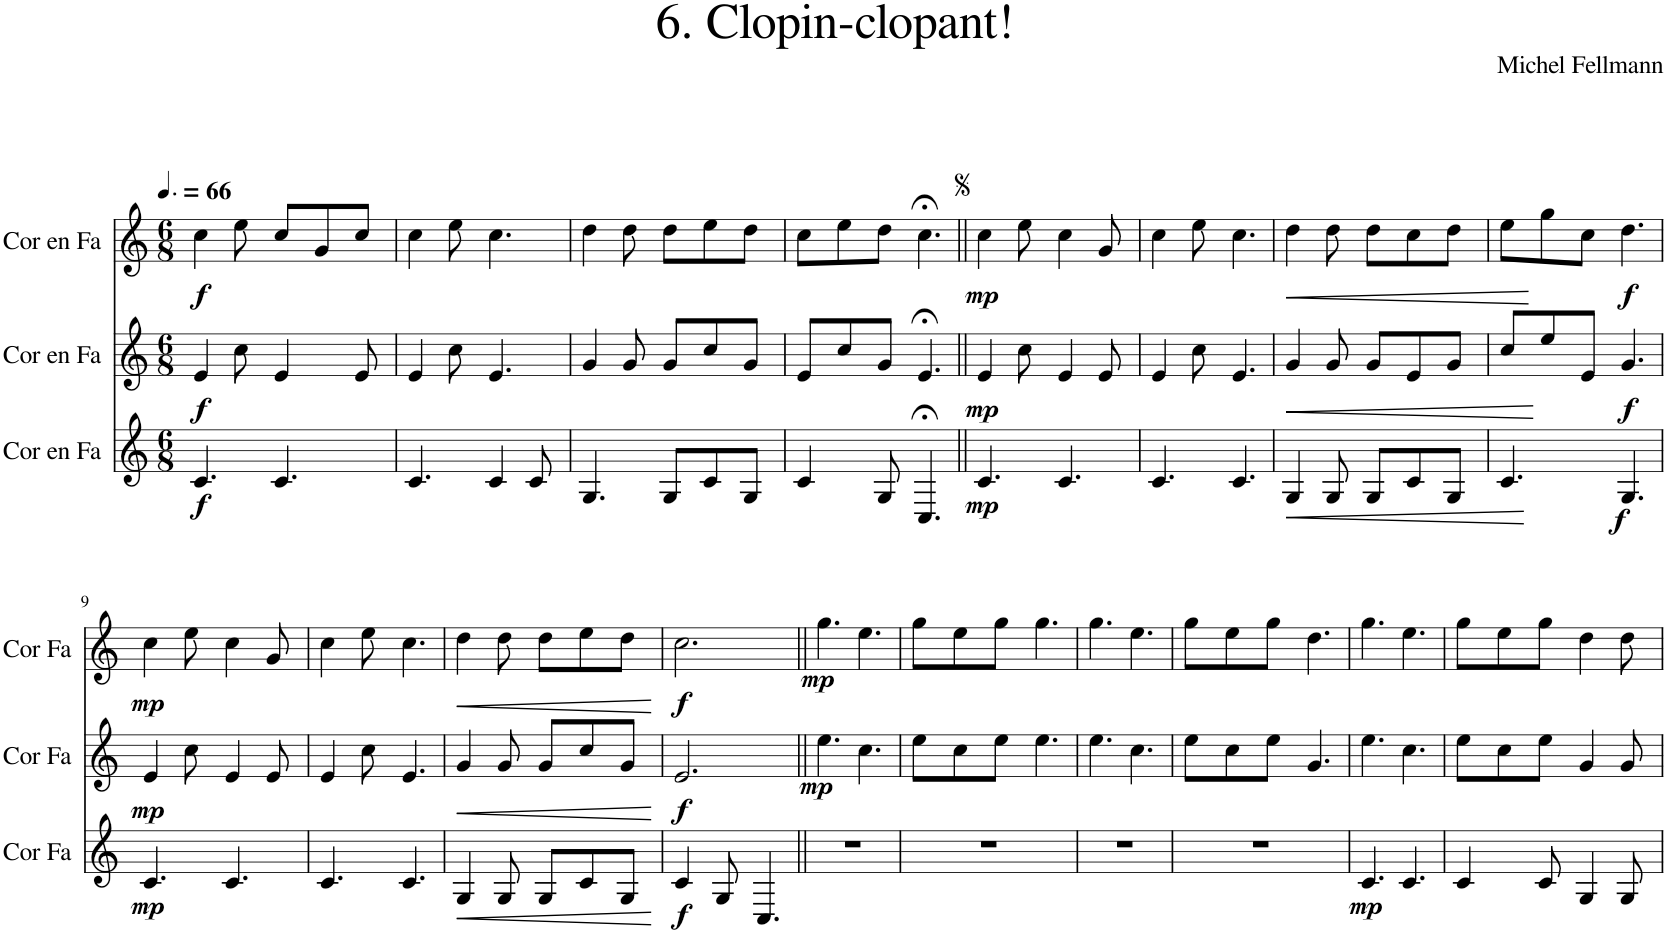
**kern	**dynam	**kern	**dynam	**kern	**dynam
*part3	*part3	*part2	*part2	*part1	*part1
*staff3	*staff3	*staff2	*staff2	*staff1	*staff1
*I"Cor en Fa	*	*I"Cor en Fa	*	*I"Cor en Fa	*
*I'Cor Fa	*	*I'Cor Fa	*	*I'Cor Fa	*
*clefG2	*	*clefG2	*	*clefG2	*
*Trd4c7	*	*Trd4c7	*	*Trd4c7	*
*k[]	*	*k[]	*	*k[]	*
*M6/8	*	*M6/8	*	*M6/8	*
*MM99	*	*MM99	*	*MM99	*
=1	=1	=1	=1	=1	=1
!	!LO:DY:b	!	!LO:DY:b	!	!LO:DY:b
4.c/	f	4e/	f	4cc\	f
.	.	8cc\	.	8ee\	.
4.c/	.	4e/	.	8cc/L	.
.	.	.	.	8g/	.
.	.	8e/	.	8cc/J	.
=2	=2	=2	=2	=2	=2
4.c/	.	4e/	.	4cc\	.
.	.	8cc\	.	8ee\	.
4c/	.	4.e/	.	4.cc\	.
8c/	.	.	.	.	.
=3	=3	=3	=3	=3	=3
4.G/	.	4g/	.	4dd\	.
.	.	8g/	.	8dd\	.
8G/L	.	8g/L	.	8dd\L	.
8c/	.	8cc/	.	8ee\	.
8G/J	.	8g/J	.	8dd\J	.
=4	=4	=4	=4	=4	=4
4c/	.	8e/L	.	8cc\L	.
.	.	8cc/	.	8ee\	.
8G/	.	8g/J	.	8dd\J	.
4.C;</	.	4.e;</	.	4.cc;<\	.
=5||	=5||	=5||	=5||	=5||	=5||
!	!LO:DY:b	!	!LO:DY:b	!	!LO:DY:b
4.c/	mp	4e/	mp	4cc\	mp
.	.	8cc\	.	8ee\	.
4.c/	.	4e/	.	4cc\	.
.	.	8e/	.	8g/	.
=6	=6	=6	=6	=6	=6
4.c/	.	4e/	.	4cc\	.
.	.	8cc\	.	8ee\	.
4.c/	.	4.e/	.	4.cc\	.
=7	=7	=7	=7	=7	=7
!	!LO:HP:b	!	!LO:HP:b	!	!LO:HP:b
4G/	<	4g/	<	4dd\	<
8G/	.	8g/	.	8dd\	.
8G/L	.	8g/L	.	8dd\L	.
8c/	.	8e/	.	8cc\	.
8G/J	.	8g/J	.	8dd\J	.
.	[	.	[	.	[
=8	=8	=8	=8	=8	=8
4.c/	.	8cc/L	.	8ee\L	.
.	.	8ee/	.	8gg\	.
.	.	8e/J	.	8cc\J	.
!	!LO:DY:b	!	!LO:DY:b	!	!LO:DY:b
4.G/	f	4.g/	f	4.dd\	f
!!LO:LB:g=z
=9	=9	=9	=9	=9	=9
!	!LO:DY:b	!	!LO:DY:b	!	!LO:DY:b
4.c/	mp	4e/	mp	4cc\	mp
.	.	8cc\	.	8ee\	.
4.c/	.	4e/	.	4cc\	.
.	.	8e/	.	8g/	.
=10	=10	=10	=10	=10	=10
4.c/	.	4e/	.	4cc\	.
.	.	8cc\	.	8ee\	.
4.c/	.	4.e/	.	4.cc\	.
=11	=11	=11	=11	=11	=11
!	!LO:HP:b	!	!LO:HP:b	!	!LO:HP:b
4G/	<	4g/	<	4dd\	<
8G/	.	8g/	.	8dd\	.
8G/L	.	8g/L	.	8dd\L	.
8c/	.	8cc/	.	8ee\	.
8G/J	.	8g/J	.	8dd\J	.
.	[	.	[	.	[
=12	=12	=12	=12	=12	=12
!	!LO:DY:b	!	!LO:DY:b	!	!LO:DY:b
4c/	f	2.e/	f	2.cc\	f
8G/	.	.	.	.	.
4.C/	.	.	.	.	.
=13||	=13||	=13||	=13||	=13||	=13||
!	!	!	!LO:DY:b	!	!LO:DY:b
2.r	.	4.ee\	mp	4.gg\	mp
.	.	4.cc\	.	4.ee\	.
=14	=14	=14	=14	=14	=14
2.r	.	8ee\L	.	8gg\L	.
.	.	8cc\	.	8ee\	.
.	.	8ee\J	.	8gg\J	.
.	.	4.ee\	.	4.gg\	.
=15	=15	=15	=15	=15	=15
2.r	.	4.ee\	.	4.gg\	.
.	.	4.cc\	.	4.ee\	.
=16	=16	=16	=16	=16	=16
2.r	.	8ee\L	.	8gg\L	.
.	.	8cc\	.	8ee\	.
.	.	8ee\J	.	8gg\J	.
.	.	4.g/	.	4.dd\	.
=17	=17	=17	=17	=17	=17
!	!LO:DY:b	!	!	!	!
4.c/	mp	4.ee\	.	4.gg\	.
4.c/	.	4.cc\	.	4.ee\	.
=18	=18	=18	=18	=18	=18
4c/	.	8ee\L	.	8gg\L	.
.	.	8cc\	.	8ee\	.
8c/	.	8ee\J	.	8gg\J	.
4G/	.	4g/	.	4dd\	.
8G/	.	8g/	.	8dd\	.
=	=	=	=	=	=
*-	*-	*-	*-	*-	*-
